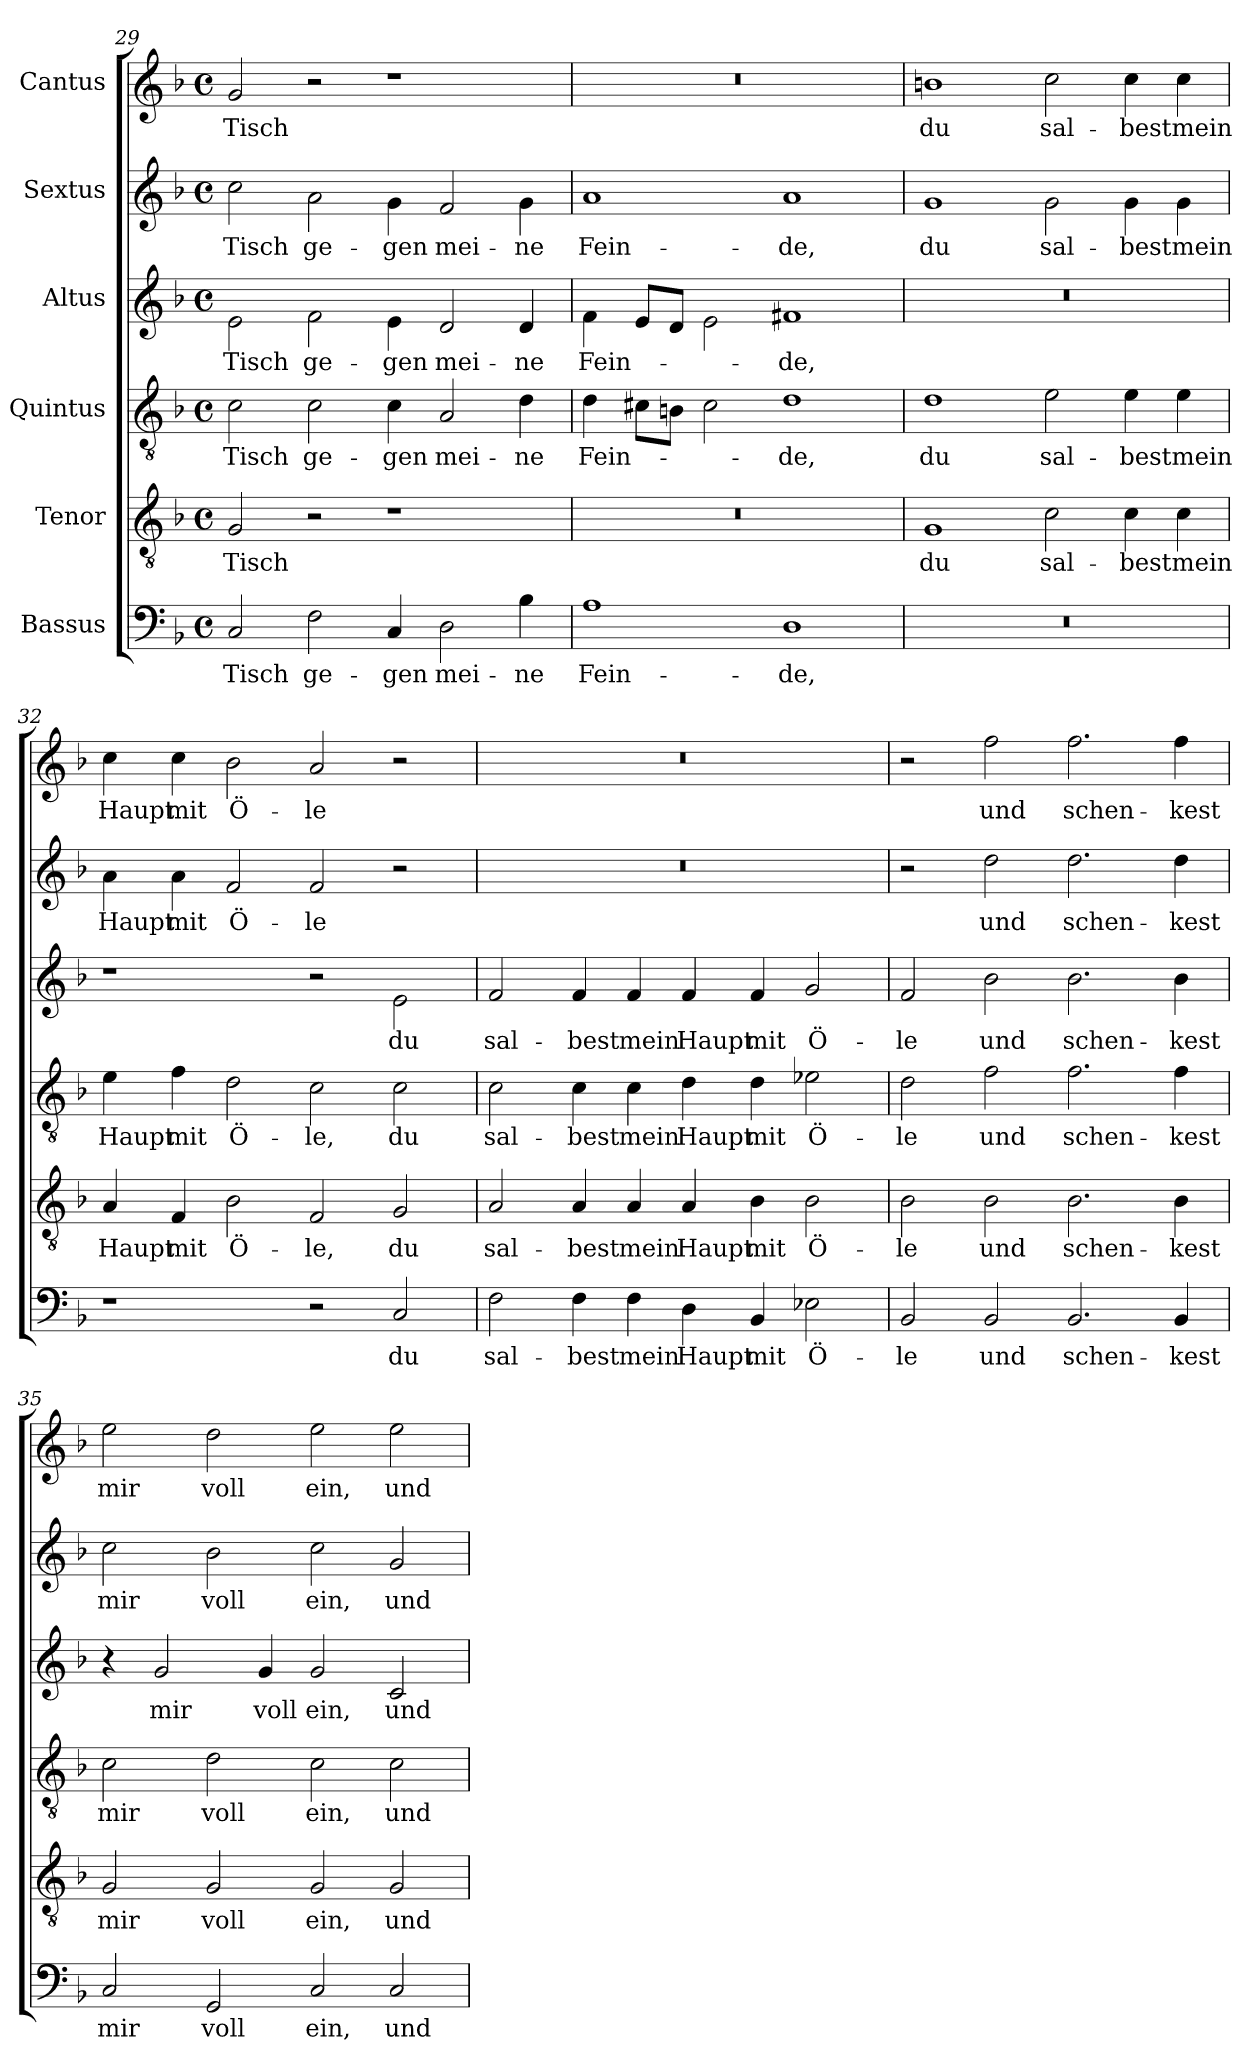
**kern	**text	**kern	**text	**kern	**text	**kern	**text	**kern	**text	**kern	**text
*part6	*part6	*part5	*part5	*part4	*part4	*part3	*part3	*part2	*part2	*part1	*part1
*staff6	*staff6	*staff5	*staff5	*staff4	*staff4	*staff3	*staff3	*staff2	*staff2	*staff1	*staff1
*I"Bassus	*	*I"Tenor	*	*I"Quintus	*	*I"Altus	*	*I"Sextus	*	*I"Cantus	*
*clefF4	*	*clefGv2	*	*clefGv2	*	*clefG2	*	*clefG2	*	*clefG2	*
*k[b-]	*	*k[b-]	*	*k[b-]	*	*k[b-]	*	*k[b-]	*	*k[b-]	*
*M4/2	*	*M4/2	*	*M4/2	*	*M4/2	*	*M4/2	*	*M4/2	*
*met(c)	*	*met(c)	*	*met(c)	*	*met(c)	*	*met(c)	*	*met(c)	*
=29	=29	=29	=29	=29	=29	=29	=29	=29	=29	=29	=29
!	!LO:LY:b	!	!LO:LY:b	!	!LO:LY:b	!	!LO:LY:b	!	!LO:LY:b	!	!LO:LY:b
2C/	Tisch	2G/	Tisch	2c\	Tisch	2e\	Tisch	2cc\	Tisch	2g/	Tisch
!	!LO:LY:b	!	!	!	!LO:LY:b	!	!LO:LY:b	!	!LO:LY:b	!	!
2F\	ge-	2r	.	2c\	ge-	2f\	ge-	2a\	ge-	2r	.
!	!LO:LY:b	!	!	!	!LO:LY:b	!	!LO:LY:b	!	!LO:LY:b	!	!
4C/	-gen	1r	.	4c\	-gen	4e\	-gen	4g\	-gen	1r	.
!	!LO:LY:b	!	!	!	!LO:LY:b	!	!LO:LY:b	!	!LO:LY:b	!	!
2D\	mei-	.	.	2A/	mei-	2d/	mei-	2f/	mei-	.	.
!	!LO:LY:b	!	!	!	!LO:LY:b	!	!LO:LY:b	!	!LO:LY:b	!	!
4B-\	-ne	.	.	4d\	-ne	4d/	-ne	4g\	-ne	.	.
=30	=30	=30	=30	=30	=30	=30	=30	=30	=30	=30	=30
!	!LO:LY:b	!	!	!	!LO:LY:b	!	!LO:LY:b	!	!LO:LY:b	!	!
1A	Fein-	0r	.	4d\	Fein-	4f\	Fein-	1a	Fein-	0r	.
.	.	.	.	8c#X\L	.	8e/L	.	.	.	.	.
.	.	.	.	8Bn\J	.	8d/J	.	.	.	.	.
.	.	.	.	2c#\	.	2e\	.	.	.	.	.
!	!LO:LY:b	!	!	!	!LO:LY:b	!	!LO:LY:b	!	!LO:LY:b	!	!
1D	-de,	.	.	1d	-de,	1f#X	-de,	1a	-de,	.	.
!!LO:PB:g=z
=31	=31	=31	=31	=31	=31	=31	=31	=31	=31	=31	=31
!	!	!	!LO:LY:b	!	!LO:LY:b	!	!	!	!LO:LY:b	!	!LO:LY:b
0r	.	1G	du	1d	du	0r	.	1g	du	1bn	du
!	!	!	!LO:LY:b	!	!LO:LY:b	!	!	!	!LO:LY:b	!	!LO:LY:b
.	.	2c\	sal-	2e\	sal-	.	.	2g\	sal-	2cc\	sal-
!	!	!	!LO:LY:b	!	!LO:LY:b	!	!	!	!LO:LY:b	!	!LO:LY:b
.	.	4c\	-best	4e\	-best	.	.	4g\	-best	4cc\	-best
!	!	!	!LO:LY:b	!	!LO:LY:b	!	!	!	!LO:LY:b	!	!LO:LY:b
.	.	4c\	mein	4e\	mein	.	.	4g\	mein	4cc\	mein
=32	=32	=32	=32	=32	=32	=32	=32	=32	=32	=32	=32
!	!	!	!LO:LY:b	!	!LO:LY:b	!	!	!	!LO:LY:b	!	!LO:LY:b
1r	.	4A/	Haupt	4e\	Haupt	1r	.	4a\	Haupt	4cc\	Haupt
!	!	!	!LO:LY:b	!	!LO:LY:b	!	!	!	!LO:LY:b	!	!LO:LY:b
.	.	4F/	mit	4f\	mit	.	.	4a\	mit	4cc\	mit
!	!	!	!LO:LY:b	!	!LO:LY:b	!	!	!	!LO:LY:b	!	!LO:LY:b
.	.	2B-\	Ö-	2d\	Ö-	.	.	2f/	Ö-	2b-\	Ö-
!	!	!	!LO:LY:b	!	!LO:LY:b	!	!	!	!LO:LY:b	!	!LO:LY:b
2r	.	2F/	-le,	2c\	-le,	2r	.	2f/	-le	2a/	-le
!	!LO:LY:b	!	!LO:LY:b	!	!LO:LY:b	!	!LO:LY:b	!	!	!	!
2C/	du	2G/	du	2c\	du	2e\	du	2r	.	2r	.
=33	=33	=33	=33	=33	=33	=33	=33	=33	=33	=33	=33
!	!LO:LY:b	!	!LO:LY:b	!	!LO:LY:b	!	!LO:LY:b	!	!	!	!
2F\	sal-	2A/	sal-	2c\	sal-	2f/	sal-	0r	.	0r	.
!	!LO:LY:b	!	!LO:LY:b	!	!LO:LY:b	!	!LO:LY:b	!	!	!	!
4F\	-best	4A/	-best	4c\	-best	4f/	-best	.	.	.	.
!	!LO:LY:b	!	!LO:LY:b	!	!LO:LY:b	!	!LO:LY:b	!	!	!	!
4F\	mein	4A/	mein	4c\	mein	4f/	mein	.	.	.	.
!	!LO:LY:b	!	!LO:LY:b	!	!LO:LY:b	!	!LO:LY:b	!	!	!	!
4D\	Haupt	4A/	Haupt	4d\	Haupt	4f/	Haupt	.	.	.	.
!	!LO:LY:b	!	!LO:LY:b	!	!LO:LY:b	!	!LO:LY:b	!	!	!	!
4BB-/	mit	4B-\	mit	4d\	mit	4f/	mit	.	.	.	.
!	!LO:LY:b	!	!LO:LY:b	!	!LO:LY:b	!	!LO:LY:b	!	!	!	!
2E-X\	Ö-	2B-\	Ö-	2e-X\	Ö-	2g/	Ö-	.	.	.	.
!!LO:LB:g=z
=34	=34	=34	=34	=34	=34	=34	=34	=34	=34	=34	=34
!	!LO:LY:b	!	!LO:LY:b	!	!LO:LY:b	!	!LO:LY:b	!	!	!	!
2BB-/	-le	2B-\	-le	2d\	-le	2f/	-le	2r	.	2r	.
!	!LO:LY:b	!	!LO:LY:b	!	!LO:LY:b	!	!LO:LY:b	!	!LO:LY:b	!	!LO:LY:b
2BB-/	und	2B-\	und	2f\	und	2b-\	und	2dd\	und	2ff\	und
!	!LO:LY:b	!	!LO:LY:b	!	!LO:LY:b	!	!LO:LY:b	!	!LO:LY:b	!	!LO:LY:b
2.BB-/	schen-	2.B-\	schen-	2.f\	schen-	2.b-\	schen-	2.dd\	schen-	2.ff\	schen-
!	!LO:LY:b	!	!LO:LY:b	!	!LO:LY:b	!	!LO:LY:b	!	!LO:LY:b	!	!LO:LY:b
4BB-/	-kest	4B-\	-kest	4f\	-kest	4b-\	-kest	4dd\	-kest	4ff\	-kest
=35	=35	=35	=35	=35	=35	=35	=35	=35	=35	=35	=35
!	!LO:LY:b	!	!LO:LY:b	!	!LO:LY:b	!	!	!	!LO:LY:b	!	!LO:LY:b
2C/	mir	2G/	mir	2c\	mir	4r	.	2cc\	mir	2ee\	mir
!	!	!	!	!	!	!	!LO:LY:b	!	!	!	!
.	.	.	.	.	.	2g/	mir	.	.	.	.
!	!LO:LY:b	!	!LO:LY:b	!	!LO:LY:b	!	!	!	!LO:LY:b	!	!LO:LY:b
2GG/	voll	2G/	voll	2d\	voll	.	.	2b-\	voll	2dd\	voll
!	!	!	!	!	!	!	!LO:LY:b	!	!	!	!
.	.	.	.	.	.	4g/	voll	.	.	.	.
!	!LO:LY:b	!	!LO:LY:b	!	!LO:LY:b	!	!LO:LY:b	!	!LO:LY:b	!	!LO:LY:b
2C/	ein,	2G/	ein,	2c\	ein,	2g/	ein,	2cc\	ein,	2ee\	ein,
!	!LO:LY:b	!	!LO:LY:b	!	!LO:LY:b	!	!LO:LY:b	!	!LO:LY:b	!	!LO:LY:b
2C/	und	2G/	und	2c\	und	2c/	und	2g/	und	2ee\	und
=	=	=	=	=	=	=	=	=	=	=	=
*-	*-	*-	*-	*-	*-	*-	*-	*-	*-	*-	*-
